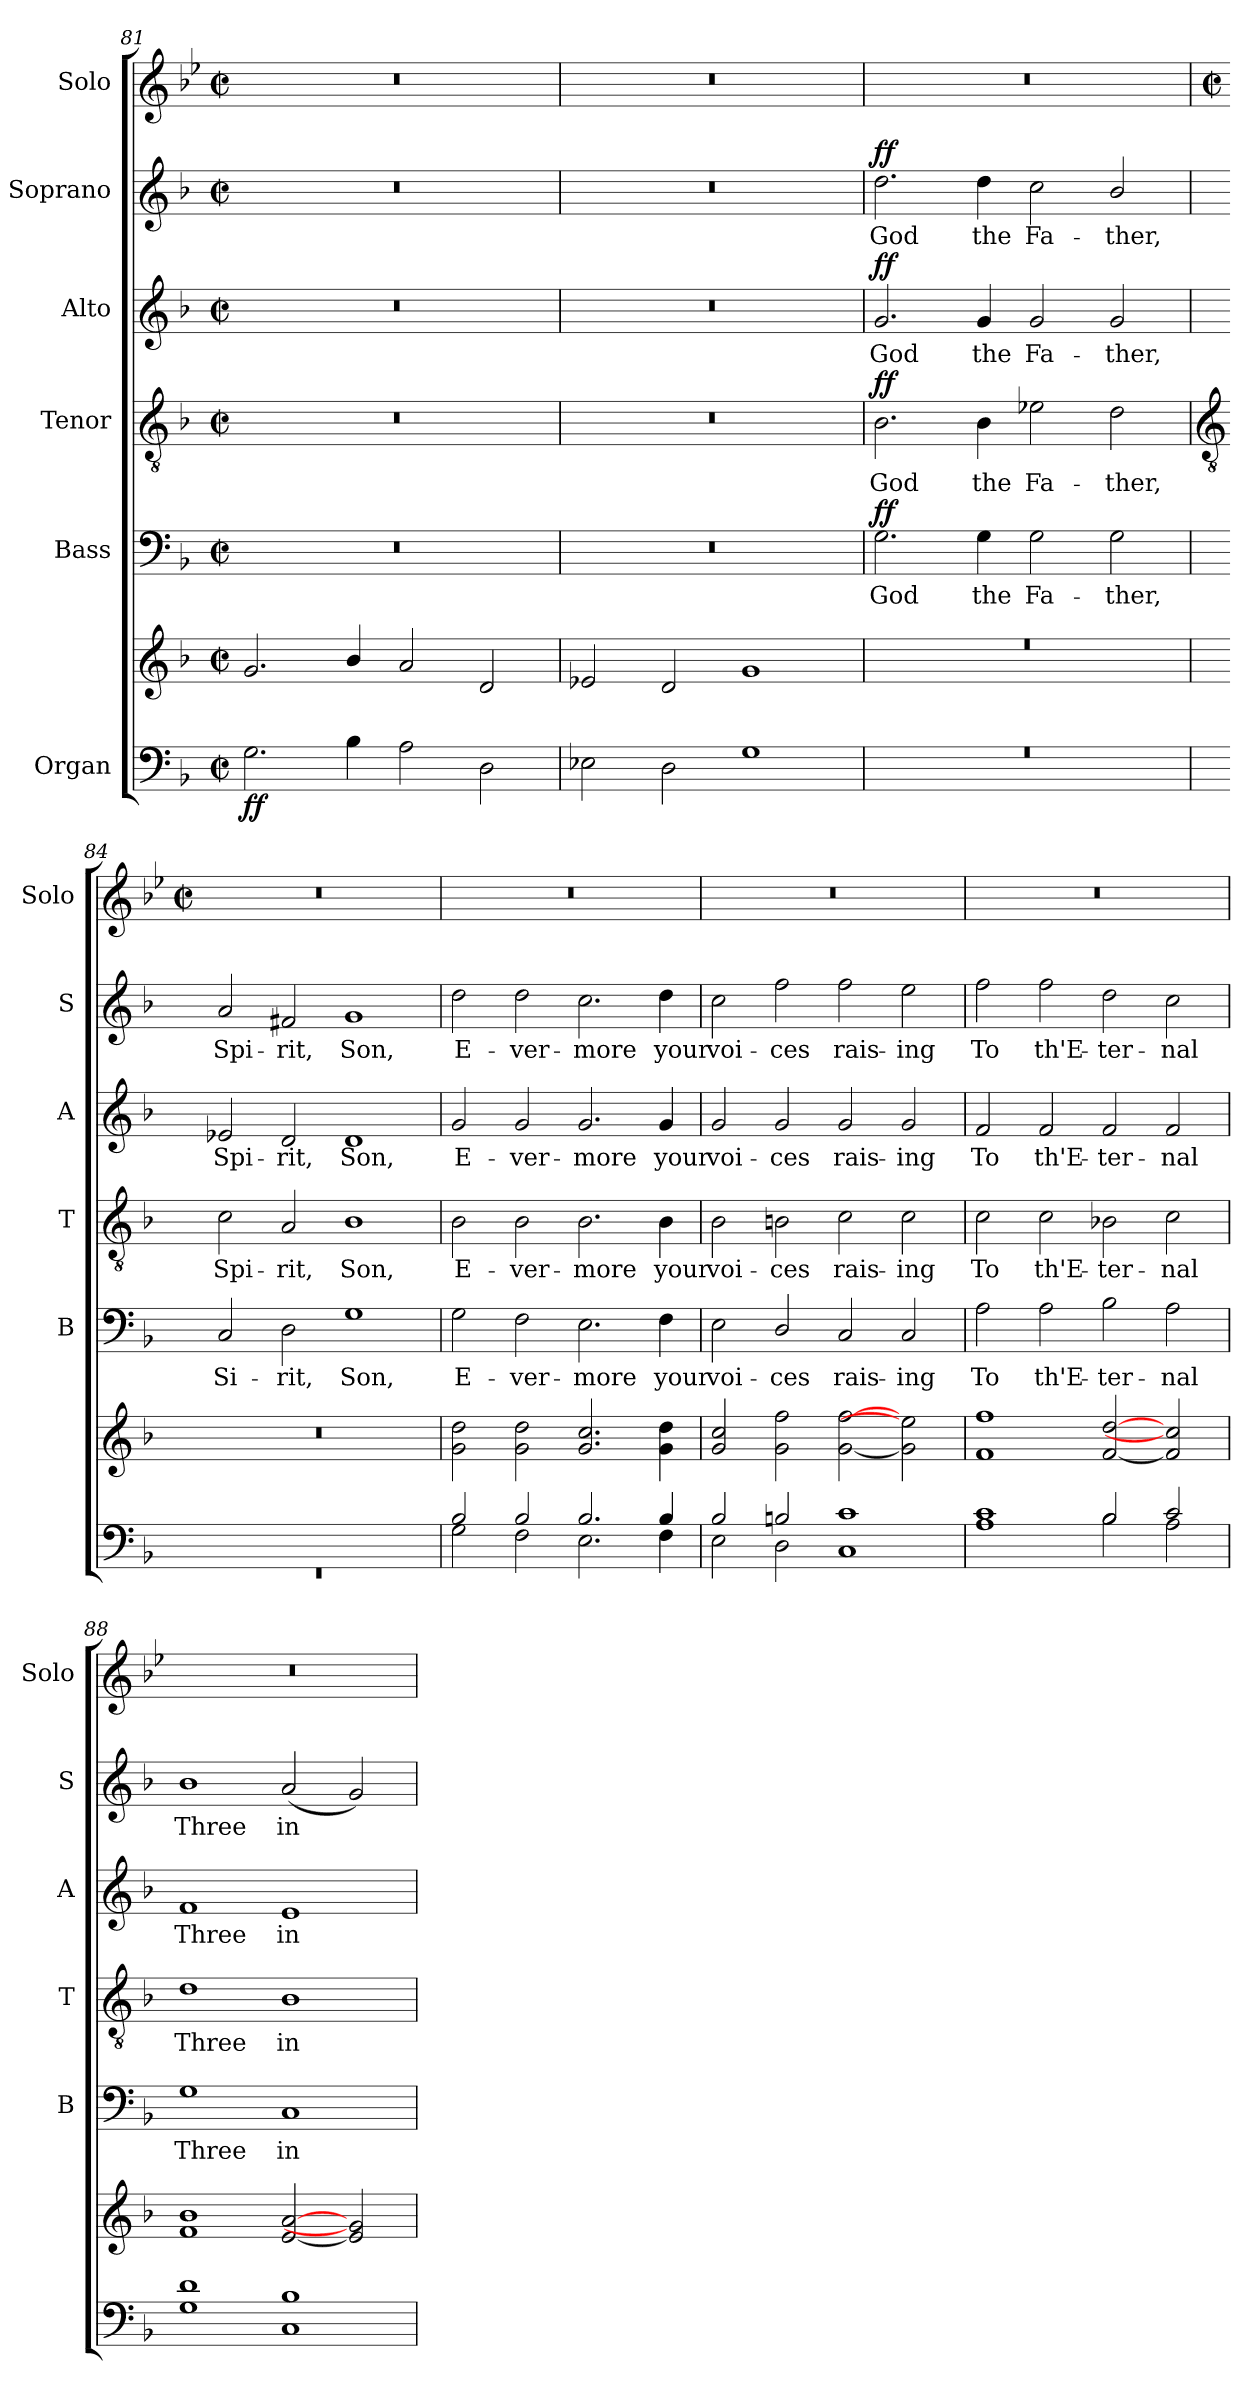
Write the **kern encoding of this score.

**kern	**kern	**dynam	**kern	**text	**dynam	**kern	**text	**dynam	**kern	**text	**dynam	**kern	**text	**dynam	**kern
*part6	*part6	*part6	*part5	*part5	*part5	*part4	*part4	*part4	*part3	*part3	*part3	*part2	*part2	*part2	*part1
*staff7	*staff6	*staff6/7	*staff5	*staff5	*staff5	*staff4	*staff4	*staff4	*staff3	*staff3	*staff3	*staff2	*staff2	*staff2	*staff1
*I"Organ	*	*	*I"Bass	*	*	*I"Tenor	*	*	*I"Alto	*	*	*I"Soprano	*	*	*I"Solo
*	*	*	*I'B	*	*	*I'T	*	*	*I'A	*	*	*I'S	*	*	*I'Solo
*clefF4	*clefG2	*	*clefF4	*	*	*clefGv2	*	*	*clefG2	*	*	*clefG2	*	*	*clefG2
*k[b-]	*k[b-]	*	*k[b-]	*	*	*k[b-]	*	*	*k[b-]	*	*	*k[b-]	*	*	*k[b-e-]
*F:	*F:	*	*F:	*	*	*F:	*	*	*F:	*	*	*F:	*	*	*B-:
*M4/2	*M4/2	*	*M4/2	*	*	*M4/2	*	*	*M4/2	*	*	*M4/2	*	*	*M4/2
*met(c|)	*met(c|)	*	*met(c|)	*	*	*met(c|)	*	*	*met(c|)	*	*	*met(c|)	*	*	*met(c|)
=81	=81	=81	=81	=81	=81	=81	=81	=81	=81	=81	=81	=81	=81	=81	=81
*^	*^	*	*	*	*	*	*	*	*	*	*	*	*	*	*
!	!	!	!	!LO:DY:b=2	!	!	!	!	!	!	!	!	!	!	!	!	!
!	!	!	!	!LO:DY:n=1:b	!	!	!	!	!	!	!	!	!	!	!	!	!
0ryy	2.G\	2.g	0ryy	f f	0r	.	.	0r	.	.	0r	.	.	0r	.	.	0r
.	4B-\	4b-/	.	.	.	.	.	.	.	.	.	.	.	.	.	.	.
.	2A\	2a	.	.	.	.	.	.	.	.	.	.	.	.	.	.	.
.	2D\	2d	.	.	.	.	.	.	.	.	.	.	.	.	.	.	.
=82	=82	=82	=82	=82	=82	=82	=82	=82	=82	=82	=82	=82	=82	=82	=82	=82	=82
0ryy	2E-X\	2e-X	0ryy	.	0r	.	.	0r	.	.	0r	.	.	0r	.	.	0r
.	2D\	2d	.	.	.	.	.	.	.	.	.	.	.	.	.	.	.
.	1G\	1g	.	.	.	.	.	.	.	.	.	.	.	.	.	.	.
=83	=83	=83	=83	=83	=83	=83	=83	=83	=83	=83	=83	=83	=83	=83	=83	=83	=83
!	!	!	!	!	!	!LO:LY:b	!LO:DY:b	!	!LO:LY:b	!LO:DY:b	!	!LO:LY:b	!LO:DY:b	!	!LO:LY:b	!LO:DY:b	!
0r	0ryy	0r	0ryy	.	2.G	God	ff	2.B-	God	ff	2.g	God	ff	2.dd	God	ff	0r
!	!	!	!	!	!	!LO:LY:b	!	!	!LO:LY:b	!	!	!LO:LY:b	!	!	!LO:LY:b	!	!
.	.	.	.	.	4G	the	.	4B-	the	.	4g	the	.	4dd	the	.	.
!	!	!	!	!	!	!LO:LY:b	!	!	!LO:LY:b	!	!	!LO:LY:b	!	!	!LO:LY:b	!	!
.	.	.	.	.	2G	Fa-	.	2e-X	Fa-	.	2g	Fa-	.	2cc	Fa-	.	.
!	!	!	!	!	!	!LO:LY:b	!	!	!LO:LY:b	!	!	!LO:LY:b	!	!	!LO:LY:b	!	!
.	.	.	.	.	2G\	-ther,	.	2d\	-ther,	.	2g/	-ther,	.	2b-/	-ther,	.	.
*	*	*v	*v	*	*	*	*	*	*	*	*	*	*	*	*	*	*
!!LO:LB:g=z
=84	=84	=84	=84	=84	=84	=84	=84	=84	=84	=84	=84	=84	=84	=84	=84	=84
*	*	*	*	*	*	*	*clefGv2	*	*	*	*	*	*	*	*	*
*	*	*	*	*	*	*	*	*	*	*	*	*	*	*	*	*M4/2
*	*	*	*	*	*	*	*	*	*	*	*	*	*	*	*	*met(c|)
!	!	!	!	!	!LO:LY:b	!	!	!LO:LY:b	!	!	!LO:LY:b	!	!	!LO:LY:b	!	!
0ryy	0r	0r	.	2C	Si-	.	2c	Spi-	.	2e-X	Spi-	.	2a	Spi-	.	0r
!	!	!	!	!	!LO:LY:b	!	!	!LO:LY:b	!	!	!LO:LY:b	!	!	!LO:LY:b	!	!
.	.	.	.	2D	-rit,	.	2A	-rit,	.	2d	-rit,	.	2f#X	-rit,	.	.
!	!	!	!	!	!LO:LY:b	!	!	!LO:LY:b	!	!	!LO:LY:b	!	!	!LO:LY:b	!	!
.	.	.	.	1G	Son,	.	1B-	Son,	.	1d	Son,	.	1g	Son,	.	.
=85	=85	=85	=85	=85	=85	=85	=85	=85	=85	=85	=85	=85	=85	=85	=85	=85
!	!	!	!	!	!LO:LY:b	!	!	!LO:LY:b	!	!	!LO:LY:b	!	!	!LO:LY:b	!	!
2B-/	2G\	2g 2dd	.	2G	E-	.	2B-	E-	.	2g	E-	.	2dd	E-	.	0r
!	!	!	!	!	!LO:LY:b	!	!	!LO:LY:b	!	!	!LO:LY:b	!	!	!LO:LY:b	!	!
2B-/	2F\	2g 2dd	.	2F	-ver-	.	2B-	-ver-	.	2g	-ver-	.	2dd	-ver-	.	.
!	!	!	!	!	!LO:LY:b	!	!	!LO:LY:b	!	!	!LO:LY:b	!	!	!LO:LY:b	!	!
2.B-/	2.E\	2.g 2.cc	.	2.E	-more	.	2.B-	-more	.	2.g	-more	.	2.cc	-more	.	.
!	!	!	!	!	!LO:LY:b	!	!	!LO:LY:b	!	!	!LO:LY:b	!	!	!LO:LY:b	!	!
4B-/	4F\	4g 4dd	.	4F	your	.	4B-	your	.	4g	your	.	4dd	your	.	.
=86	=86	=86	=86	=86	=86	=86	=86	=86	=86	=86	=86	=86	=86	=86	=86	=86
!	!	!	!	!	!LO:LY:b	!	!	!LO:LY:b	!	!	!LO:LY:b	!	!	!LO:LY:b	!	!
2B-/	2E\	2g 2cc	.	2E	voi-	.	2B-	voi-	.	2g	voi-	.	2cc	voi-	.	0r
!	!	!	!	!	!LO:LY:b	!	!	!LO:LY:b	!	!	!LO:LY:b	!	!	!LO:LY:b	!	!
2Bn/	2D\	2g 2ff	.	2D/	-ces	.	2Bn	-ces	.	2g	-ces	.	2ff	-ces	.	.
!	!	!	!	!	!LO:LY:b	!	!	!LO:LY:b	!	!	!LO:LY:b	!	!	!LO:LY:b	!	!
1c/	1C\	[2g [2ff	.	2C	rais-	.	2c	rais-	.	2g	rais-	.	2ff	rais-	.	.
!	!	!	!	!	!LO:LY:b	!	!	!LO:LY:b	!	!	!LO:LY:b	!	!	!LO:LY:b	!	!
.	.	2g] 2ee]	.	2C	-ing	.	2c	-ing	.	2g	-ing	.	2ee	-ing	.	.
=87	=87	=87	=87	=87	=87	=87	=87	=87	=87	=87	=87	=87	=87	=87	=87	=87
!	!	!	!	!	!LO:LY:b	!	!	!LO:LY:b	!	!	!LO:LY:b	!	!	!LO:LY:b	!	!
1c/	1A\	1f 1ff	.	2A	To	.	2c	To	.	2f	To	.	2ff	To	.	0r
!	!	!	!	!	!LO:LY:b	!	!	!LO:LY:b	!	!	!LO:LY:b	!	!	!LO:LY:b	!	!
.	.	.	.	2A	th'E-	.	2c	th'E-	.	2f	th'E-	.	2ff	th'E-	.	.
!	!	!	!	!	!LO:LY:b	!	!	!LO:LY:b	!	!	!LO:LY:b	!	!	!LO:LY:b	!	!
2B-/	2B-\	[2f [2dd	.	2B-	-ter-	.	2B-X	-ter-	.	2f	-ter-	.	2dd	-ter-	.	.
!	!	!	!	!	!LO:LY:b	!	!	!LO:LY:b	!	!	!LO:LY:b	!	!	!LO:LY:b	!	!
2c/	2A\	2f] 2cc]	.	2A	-nal	.	2c	-nal	.	2f	-nal	.	2cc	-nal	.	.
=88	=88	=88	=88	=88	=88	=88	=88	=88	=88	=88	=88	=88	=88	=88	=88	=88
!	!	!	!	!	!LO:LY:b	!	!	!LO:LY:b	!	!	!LO:LY:b	!	!	!LO:LY:b	!	!
1d/	1G\	1f 1b-	.	1G	Three	.	1d	Three	.	1f	Three	.	1b-	Three	.	0r
!	!	!	!	!	!LO:LY:b	!	!	!LO:LY:b	!	!	!LO:LY:b	!	!	!LO:LY:b	!	!
1B-/	1C\	[2e [2a	.	1C	in	.	1B-	in	.	1e	in	.	(<2a	in	.	.
.	.	2e] 2g]	.	.	.	.	.	.	.	.	.	.	2g)	.	.	.
*v	*v	*	*	*	*	*	*	*	*	*	*	*	*	*	*	*
=	=	=	=	=	=	=	=	=	=	=	=	=	=	=	=
*-	*-	*-	*-	*-	*-	*-	*-	*-	*-	*-	*-	*-	*-	*-	*-
